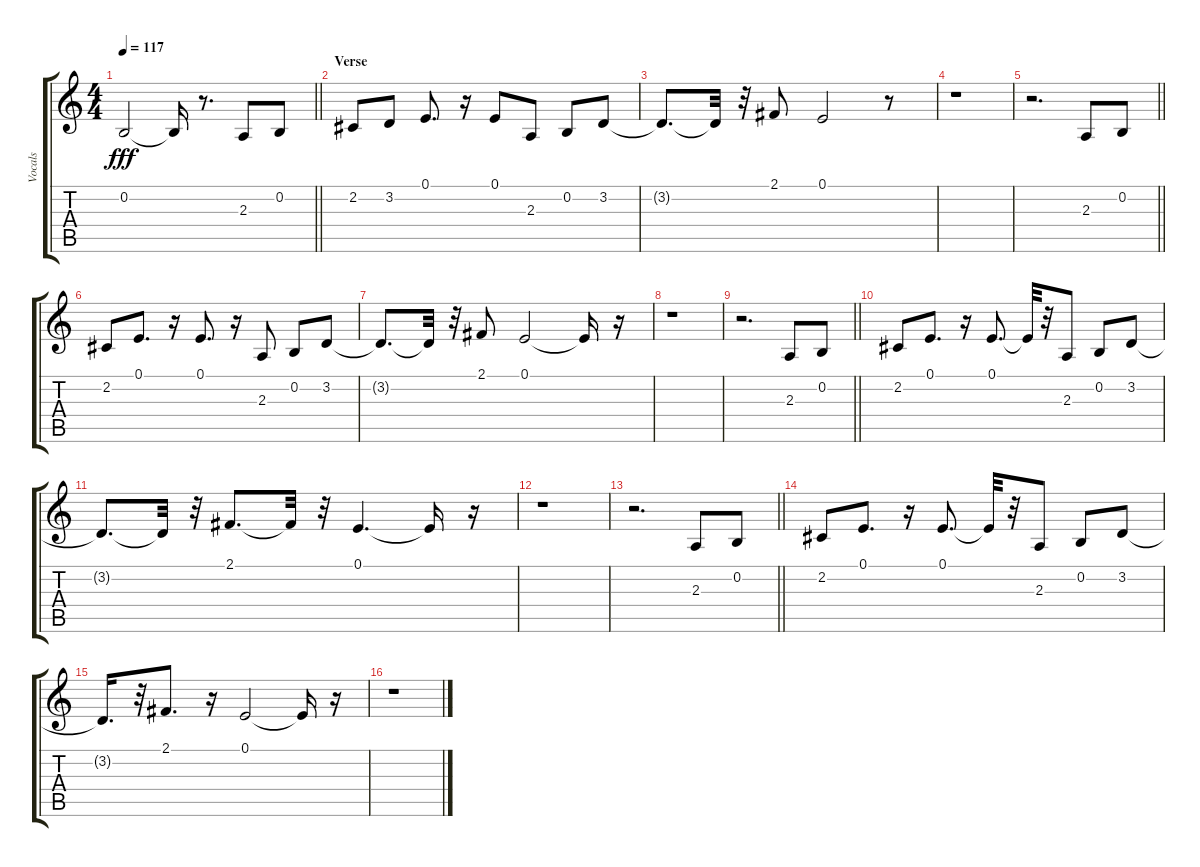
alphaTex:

\track ("Vocals" "Vocals") {instrument oboe}
\staff {score tabs}
\tuning (E4 B3 G3 D3 A2 E2) {hide}
\ts (4 4)
\tempo 117
\clef g2
\barLineRight lightlight
\ks c
0.2{t}.2{dy fff} 0.2{t}.16 r.8{d} 2.3.8 0.2.8 |
\section ("" "Verse")
2.2.8 3.2.8 0.1.8{d} r.16 0.1.8 2.3.8 0.2.8 3.2.8 |
3.2{t}.8{d} 3.2{t}.32 r.32 2.1.8 0.1.2 r.8 |
r.1 |
\barLineRight lightlight
r.2{d} 2.3.8 0.2.8 |
2.2.8 0.1.8{d} r.16 0.1.8{d} r.16 2.3.8 0.2.8 3.2.8 |
3.2{t}.8{d} 3.2{t}.32 r.32 2.1.8 0.1.2 0.1{t}.16 r.16 |
r.1 |
\barLineRight lightlight
r.2{d} 2.3.8 0.2.8 |
2.2.8 0.1.8{d} r.16 0.1.8{d} 0.1{t}.32 r.32 2.3.8 0.2.8 3.2.8 |
3.2{t}.8{d} 3.2{t}.32 r.32 2.1.8{d} 2.1{t}.32 r.32 0.1.4{d} 0.1{t}.16 r.16 |
r.1 |
\barLineRight lightlight
r.2{d} 2.3.8 0.2.8 |
2.2.8 0.1.8{d} r.16 0.1.8{d} 0.1{t}.32 r.32 2.3.8 0.2.8 3.2.8 |
3.2{t}.16{d} r.32 2.1.8{d} r.16 0.1.2 0.1{t}.16 r.16 |
r.1
